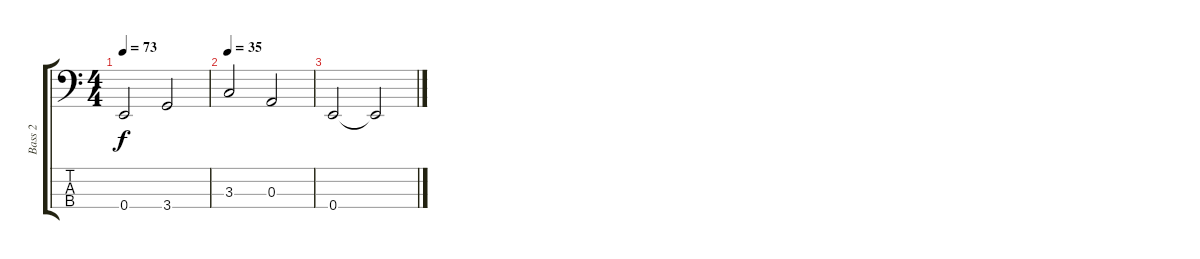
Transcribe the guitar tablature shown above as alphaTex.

\track ("Bass 2" "Bass 2") {instrument electricbassfinger}
\staff {score tabs}
\tuning (G2 D2 A1 E1) {hide}
\ts (4 4)
\tempo 73
\clef f4
\ks c
0.4.2{dy f} 3.4.2 |
\tempo 35
3.3.2 0.3.2 |
0.4.2 0.4{t}.2{volume 0}
